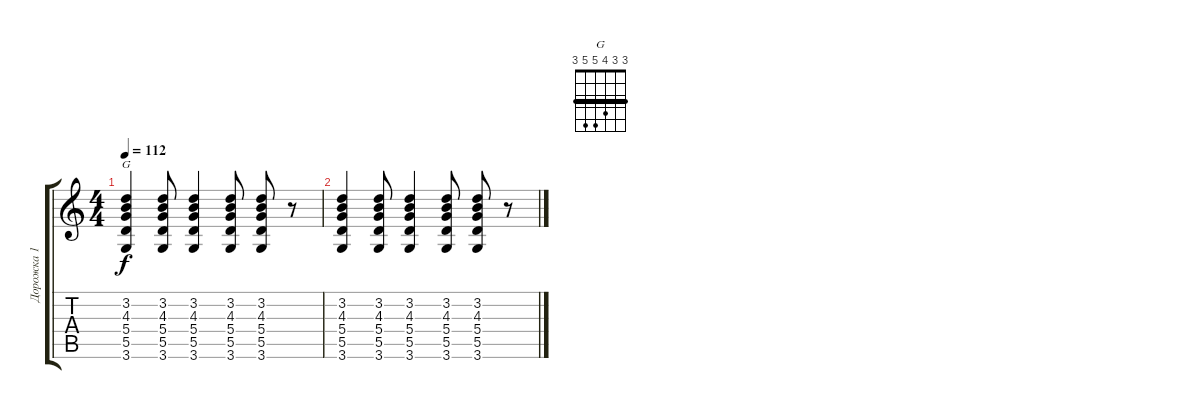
\track ("Дорожка 1" "Дорожка 1") {instrument electricguitarmuted}
\staff {score tabs}
\tuning (E4 B3 G3 D3 A2 E2) {hide}
\chord ("G" 3 3 4 5 5 3) {barre 3}
\ts (4 4)
\tempo 112
\clef g2
\ks c
(3.2 4.3 5.4 5.5 3.6).4{ch "G" dy f} (3.2 4.3 5.4 5.5 3.6).8 (3.2 4.3 5.4 5.5 3.6).4 (3.2 4.3 5.4 5.5 3.6).8 (3.2 4.3 5.4 5.5 3.6).8 r.8 |
(3.2 4.3 5.4 5.5 3.6).4 (3.2 4.3 5.4 5.5 3.6).8 (3.2 4.3 5.4 5.5 3.6).4 (3.2 4.3 5.4 5.5 3.6).8 (3.2 4.3 5.4 5.5 3.6).8 r.8
